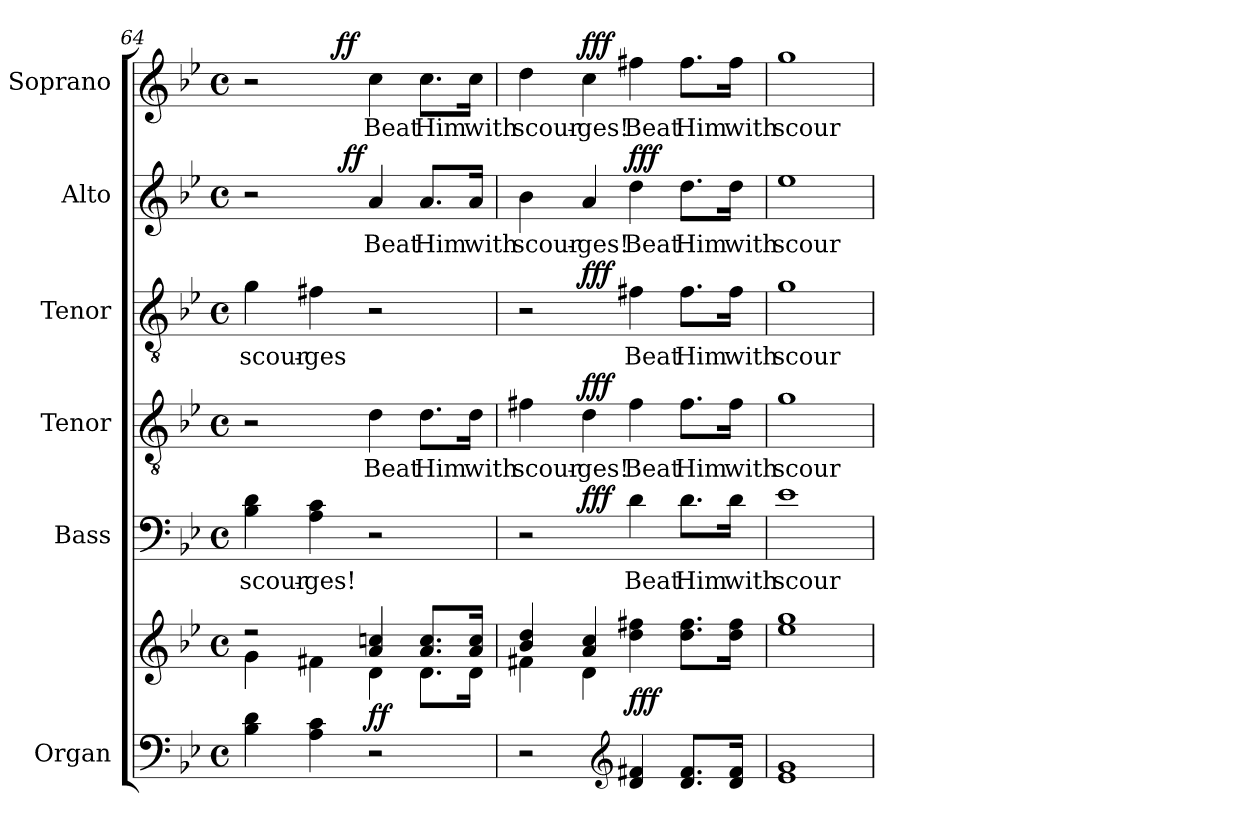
**kern	**kern	**dynam	**kern	**text	**dynam	**kern	**text	**dynam	**kern	**text	**dynam	**kern	**text	**dynam	**kern	**text	**dynam
*part6	*part6	*part6	*part5	*part5	*part5	*part4	*part4	*part4	*part3	*part3	*part3	*part2	*part2	*part2	*part1	*part1	*part1
*staff7	*staff6	*staff6/7	*staff5	*staff5	*staff5	*staff4	*staff4	*staff4	*staff3	*staff3	*staff3	*staff2	*staff2	*staff2	*staff1	*staff1	*staff1
*I"Organ	*	*	*I"Bass	*	*	*I"Tenor	*	*	*I"Tenor	*	*	*I"Alto	*	*	*I"Soprano	*	*
*I'Org.	*	*	*I'B.	*	*	*I'T.	*	*	*I'T.	*	*	*I'A.	*	*	*I'S.	*	*
*clefF4	*clefG2	*	*clefF4	*	*	*clefGv2	*	*	*clefGv2	*	*	*clefG2	*	*	*clefG2	*	*
*	*	*	*	*	*	*ITrd7c12	*	*	*ITrd7c12	*	*	*	*	*	*	*	*
*k[b-e-]	*k[b-e-]	*	*k[b-e-]	*	*	*k[b-e-]	*	*	*k[b-e-]	*	*	*k[b-e-]	*	*	*k[b-e-]	*	*
*B-:	*B-:	*	*B-:	*	*	*B-:	*	*	*B-:	*	*	*B-:	*	*	*B-:	*	*
*M4/4	*M4/4	*	*M4/4	*	*	*M4/4	*	*	*M4/4	*	*	*M4/4	*	*	*M4/4	*	*
*met(c)	*met(c)	*	*met(c)	*	*	*met(c)	*	*	*met(c)	*	*	*met(c)	*	*	*met(c)	*	*
=64	=64	=64	=64	=64	=64	=64	=64	=64	=64	=64	=64	=64	=64	=64	=64	=64	=64
*	*^	*	*	*	*	*	*	*	*	*	*	*	*	*	*	*	*
!	!	!	!	!	!LO:LY:b:color=#000000	!	!	!	!	!	!	!	!	!	!	!	!	!
!	!	!	!	!	!	!	!	!	!	!	!LO:LY:b:color=#000000	!	!	!	!	!	!	!
*	*	*	*	*	*	*	*	*	*	*	*	*	*^	*	*	*^	*	*
4B-i\ 4di	2r	4gi\	.	4B-i\ 4di	scour-	.	2r	.	.	4Gi\	scour-	.	2r	4ryy	.	.	2r	4.ryy	.	.
!	!	!	!	!	!LO:LY:b:color=#000000	!	!	!	!	!	!	!	!	!	!	!	!	!	!	!
!	!	!	!	!	!	!	!	!	!	!	!LO:LY:b:color=#000000	!	!	!	!	!	!	!	!	!
4Ai\ 4ci	.	4f#Xi\	.	4Ai\ 4ci	-ges!	.	.	.	.	4F#Xi\	-ges	.	.	8ryy	.	.	.	.	.	.
.	.	.	.	.	.	.	.	.	.	.	.	.	.	128...ryy	.	.	.	2ryy	.	ff
.	.	.	.	.	.	.	.	.	.	.	.	.	.	2ryy	.	ff	.	.	.	.
!	!	!	!	!	!	!	!	!LO:LY:b:color=#000000	!	!	!	!	!	!	!	!	!	!	!	!
!	!	!	!	!	!	!	!	!	!	!	!	!	!	!	!LO:LY:b:color=#000000	!	!	!	!	!
!	!	!	!	!	!	!	!	!	!	!	!	!	!	!	!	!	!	!	!LO:LY:b:color=#000000	!
2r	4ai/ 4ccni	4di\	ff	2r	.	.	4Di\	Beat	.	2r	.	.	4ai/	.	Beat	.	4cci\	.	Beat	.
!	!	!	!	!	!	!	!	!LO:LY:b:color=#000000	!	!	!	!	!	!	!	!	!	!	!	!
!	!	!	!	!	!	!	!	!	!	!	!	!	!	!	!LO:LY:b:color=#000000	!	!	!	!	!
!	!	!	!	!	!	!	!	!	!	!	!	!	!	!	!	!	!	!	!LO:LY:b:color=#000000	!
.	8.ai/ 8.cciL	8.di\L	.	.	.	.	8.Di\L	Him	.	.	.	.	8.ai/L	.	Him	.	8.cci\L	.	Him	.
.	.	.	.	.	.	.	.	.	.	.	.	.	.	.	.	.	.	8ryy	.	.
.	.	.	.	.	.	.	.	.	.	.	.	.	.	16ryy	.	.	.	.	.	.
!	!	!	!	!	!	!	!	!LO:LY:b:color=#000000	!	!	!	!	!	!	!	!	!	!	!	!
!	!	!	!	!	!	!	!	!	!	!	!	!	!	!	!LO:LY:b:color=#000000	!	!	!	!	!
!	!	!	!	!	!	!	!	!	!	!	!	!	!	!	!	!	!	!	!LO:LY:b:color=#000000	!
.	16ai/ 16cciJk	16di\Jk	.	.	.	.	16Di\Jk	with	.	.	.	.	16ai/Jk	.	with	.	16cci\Jk	.	with	.
.	.	.	.	.	.	.	.	.	.	.	.	.	.	32ryy	.	.	.	.	.	.
.	.	.	.	.	.	.	.	.	.	.	.	.	.	64ryy	.	.	.	.	.	.
.	.	.	.	.	.	.	.	.	.	.	.	.	.	1024ryy	.	.	.	.	.	.
*	*	*	*	*	*	*	*	*	*	*	*	*	*v	*v	*	*	*	*	*	*
*	*	*	*	*	*	*	*	*	*	*	*	*	*	*	*	*v	*v	*	*
=65	=65	=65	=65	=65	=65	=65	=65	=65	=65	=65	=65	=65	=65	=65	=65	=65	=65	=65
*	*	*	*	*	*	*	*	*	*	*	*	*	*^	*	*	*^	*	*
!	!	!	!	!	!	!	!	!LO:LY:b:color=#000000	!	!	!	!	!	!	!	!	!	!	!	!
*	*	*	*	*	*	*	*	*	*	*	*	*	*v	*v	*	*	*	*	*	*
*	*	*	*	*	*	*	*	*	*	*	*	*	*	*	*	*v	*v	*	*
*	*	*	*	*	*	*	*	*	*	*	*	*	*^	*	*	*^	*	*
!	!	!	!	!	!	!	!	!	!	!	!	!	!	!	!LO:LY:b:color=#000000	!	!	!	!	!
*	*	*	*	*	*	*	*	*	*	*	*	*	*v	*v	*	*	*	*	*	*
*	*	*	*	*	*	*	*	*	*	*	*	*	*	*	*	*v	*v	*	*
*	*	*	*	*	*	*	*	*	*	*	*	*	*^	*	*	*^	*	*
!	!	!	!	!	!	!	!	!	!	!	!	!	!	!	!	!	!	!	!LO:LY:b:color=#000000	!
*	*	*	*	*	*	*	*	*	*	*	*	*	*v	*v	*	*	*	*	*	*
*	*	*	*	*^	*	*	*	*	*	*^	*	*	*	*	*	*v	*v	*	*
2r	4b-i/ 4ddi	4f#Xi\	.	2r	4ryy	.	.	4F#Xi\	scour-	.	2r	4ryy	.	.	4b-i\	scour-	.	4ddi\	scour-	.
!	!	!	!	!	!	!	!	!	!LO:LY:b:color=#000000	!	!	!	!	!	!	!	!	!	!	!
!	!	!	!	!	!	!	!	!	!	!	!	!	!	!	!	!LO:LY:b:color=#000000	!	!	!	!
!	!	!	!	!	!	!	!	!	!	!	!	!	!	!	!	!	!	!	!LO:LY:b:color=#000000	!
.	4ai/ 4cci	4di\	.	.	2.ryy	.	fff	4Di\	-ges!	fff	.	2.ryy	.	fff	4ai/	-ges!	.	4cci\	-ges!	fff
*clefG2	*	*	*	*	*	*	*	*	*	*	*	*	*	*	*	*	*	*	*	*
!	!	!	!	!	!	!LO:LY:b:color=#000000	!	!	!	!	!	!	!	!	!	!	!	!	!	!
!	!	!	!	!	!	!	!	!	!LO:LY:b:color=#000000	!	!	!	!	!	!	!	!	!	!	!
!	!	!	!	!	!	!	!	!	!	!	!	!	!LO:LY:b:color=#000000	!	!	!	!	!	!	!
!	!	!	!	!	!	!	!	!	!	!	!	!	!	!	!	!LO:LY:b:color=#000000	!	!	!	!
!	!	!	!	!	!	!	!	!	!	!	!	!	!	!	!	!	!	!	!LO:LY:b:color=#000000	!
4di/ 4f#Xi	4ddi\ 4ff#Xi	2ryy	fff	4di\	.	Beat	.	4F#i\	Beat	.	4F#Xi\	.	Beat	.	4ddi\	Beat	fff	4ff#Xi\	Beat	.
!	!	!	!	!	!	!LO:LY:b:color=#000000	!	!	!	!	!	!	!	!	!	!	!	!	!	!
!	!	!	!	!	!	!	!	!	!LO:LY:b:color=#000000	!	!	!	!	!	!	!	!	!	!	!
!	!	!	!	!	!	!	!	!	!	!	!	!	!LO:LY:b:color=#000000	!	!	!	!	!	!	!
!	!	!	!	!	!	!	!	!	!	!	!	!	!	!	!	!LO:LY:b:color=#000000	!	!	!	!
!	!	!	!	!	!	!	!	!	!	!	!	!	!	!	!	!	!	!	!LO:LY:b:color=#000000	!
8.di/ 8.f#iL	8.ddi\ 8.ff#iL	.	.	8.di\L	.	Him	.	8.F#i\L	Him	.	8.F#i\L	.	Him	.	8.ddi\L	Him	.	8.ff#i\L	Him	.
!	!	!	!	!	!	!LO:LY:b:color=#000000	!	!	!	!	!	!	!	!	!	!	!	!	!	!
!	!	!	!	!	!	!	!	!	!LO:LY:b:color=#000000	!	!	!	!	!	!	!	!	!	!	!
!	!	!	!	!	!	!	!	!	!	!	!	!	!LO:LY:b:color=#000000	!	!	!	!	!	!	!
!	!	!	!	!	!	!	!	!	!	!	!	!	!	!	!	!LO:LY:b:color=#000000	!	!	!	!
!	!	!	!	!	!	!	!	!	!	!	!	!	!	!	!	!	!	!	!LO:LY:b:color=#000000	!
16di/ 16f#iJk	16ddi\ 16ff#iJk	.	.	16di\Jk	.	with	.	16F#i\Jk	with	.	16F#i\Jk	.	with	.	16ddi\Jk	with	.	16ff#i\Jk	with	.
*	*v	*v	*	*	*	*	*	*	*	*	*v	*v	*	*	*	*	*	*	*	*
*	*	*	*v	*v	*	*	*	*	*	*	*	*	*	*	*	*	*	*
!!LO:LB:g=z
=66	=66	=66	=66	=66	=66	=66	=66	=66	=66	=66	=66	=66	=66	=66	=66	=66	=66
*	*	*	*^	*	*	*	*	*	*^	*	*	*	*	*	*	*	*
!	!	!	!	!	!LO:LY:b:color=#000000	!	!	!	!	!	!	!	!	!	!	!	!	!	!
*	*	*	*v	*v	*	*	*	*	*	*v	*v	*	*	*	*	*	*	*	*
*	*	*	*^	*	*	*	*	*	*^	*	*	*	*	*	*	*	*
!	!	!	!	!	!	!	!	!LO:LY:b:color=#000000	!	!	!	!	!	!	!	!	!	!	!
*	*	*	*v	*v	*	*	*	*	*	*v	*v	*	*	*	*	*	*	*	*
*	*	*	*^	*	*	*	*	*	*^	*	*	*	*	*	*	*	*
!	!	!	!	!	!	!	!	!	!	!	!	!LO:LY:b:color=#000000	!	!	!	!	!	!	!
*	*	*	*v	*v	*	*	*	*	*	*v	*v	*	*	*	*	*	*	*	*
*	*	*	*^	*	*	*	*	*	*^	*	*	*	*	*	*	*	*
!	!	!	!	!	!	!	!	!	!	!	!	!	!	!	!LO:LY:b:color=#000000	!	!	!	!
*	*	*	*v	*v	*	*	*	*	*	*v	*v	*	*	*	*	*	*	*	*
*	*	*	*^	*	*	*	*	*	*^	*	*	*	*	*	*	*	*
!	!	!	!	!	!	!	!	!	!	!	!	!	!	!	!	!	!	!LO:LY:b:color=#000000	!
*	*	*	*v	*v	*	*	*	*	*	*v	*v	*	*	*	*	*	*	*	*
1e-i 1gi	1ee-i 1ggi	.	1e-i	scour-	.	1Gi	scour-	.	1Gi	scour-	.	1ee-i	scour-	.	1ggi	scour-	.
=	=	=	=	=	=	=	=	=	=	=	=	=	=	=	=	=	=
*-	*-	*-	*-	*-	*-	*-	*-	*-	*-	*-	*-	*-	*-	*-	*-	*-	*-
